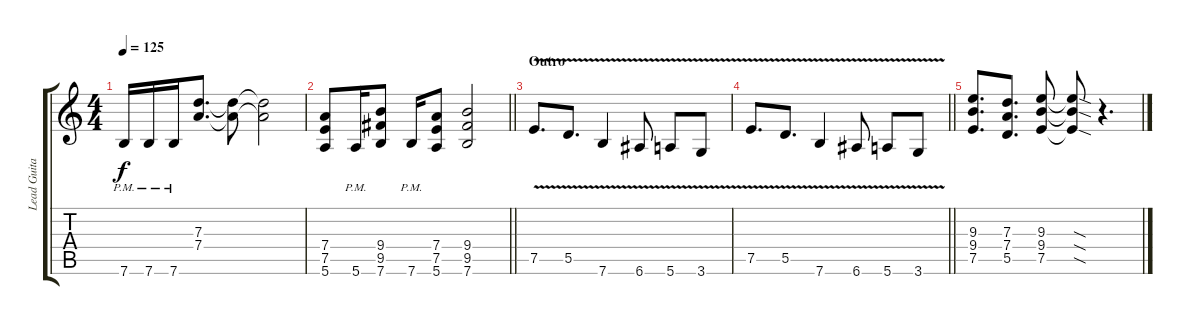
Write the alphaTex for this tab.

\track ("Lead Guitar" "Lead Guita") {instrument distortionguitar}
\staff {score tabs}
\tuning (E4 B3 G3 D3 A2 E2) {hide}
\ts (4 4)
\tempo 125
\clef g2
\ks c
7.6{pm}.16{dy f} 7.6{pm}.16 7.6{pm}.16 (7.3 7.4).8{d} (7.3{t} 7.4{t}).8 (7.3{t} 7.4{t}).2 |
\barLineRight lightlight
(7.4 7.5 5.6).8 5.6{pm}.16 (9.4 9.5 7.6).8 7.6{pm}.16 (7.4 7.5 5.6).8 (9.4 9.5 7.6).2 |
\section ("" "Outro")
7.5{v}.8{d} 5.5{v}.8{d} 7.6{v}.4 6.6{v}.8 5.6{v}.8 3.6{v}.8 |
\barLineRight lightlight
7.5{v}.8{d} 5.5{v}.8{d} 7.6{v}.4 6.6{v}.8 5.6{v}.8 3.6{v}.8 |
(9.3 9.4 7.5).8{d} (7.3 7.4 5.5).8{d} (9.3 9.4 7.5).8 (9.3{sod t} 9.4{sod t} 7.5{sod t}).8 r.4{d}
